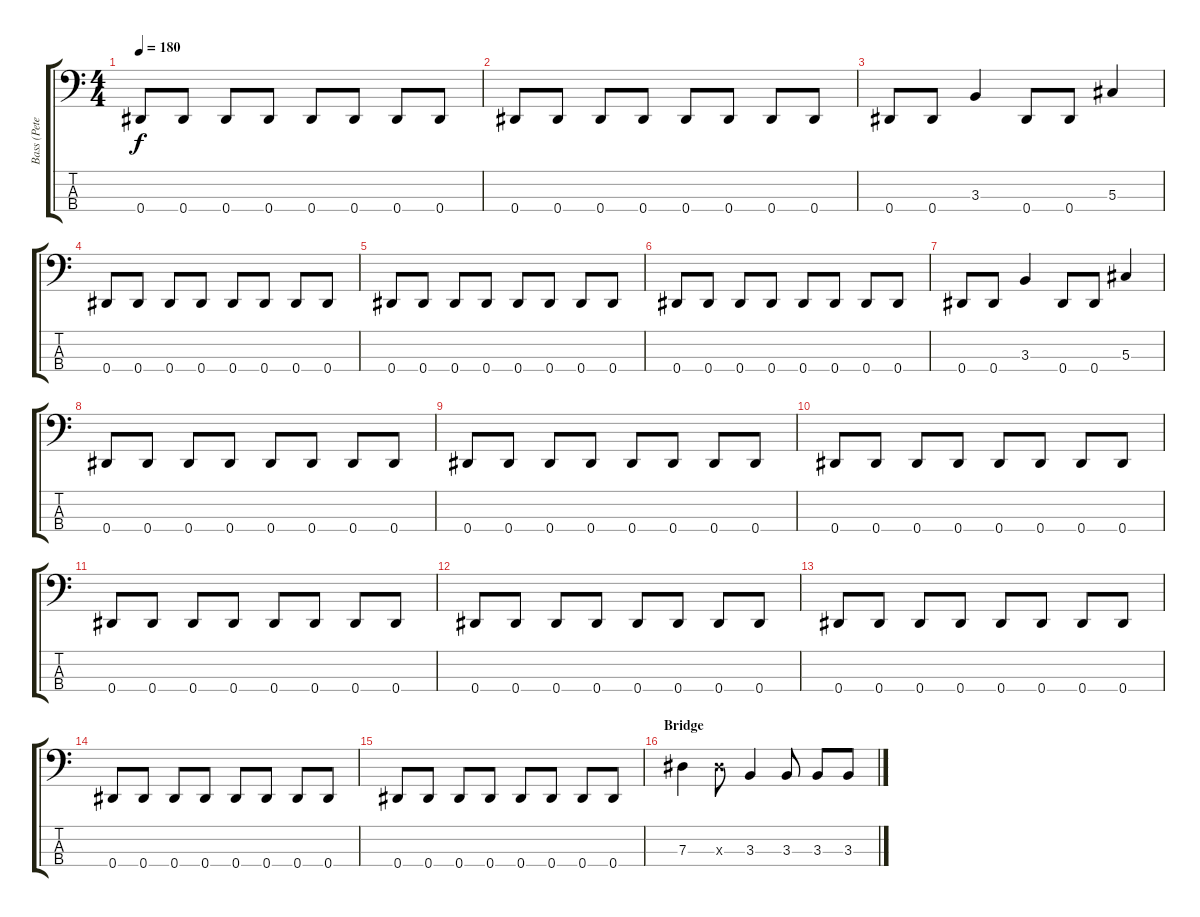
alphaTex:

\track ("Bass (Peter London)" "Bass (Pete") {instrument electricbasspick}
\staff {score tabs}
\tuning (Gb2 Db2 Ab1 Eb1) {hide}
\ts (4 4)
\tempo 180
\clef f4
\ks c
0.4.8{dy f} 0.4.8 0.4.8 0.4.8 0.4.8 0.4.8 0.4.8 0.4.8 |
0.4.8 0.4.8 0.4.8 0.4.8 0.4.8 0.4.8 0.4.8 0.4.8 |
0.4.8 0.4.8 3.3.4 0.4.8 0.4.8 5.3.4 |
0.4.8 0.4.8 0.4.8 0.4.8 0.4.8 0.4.8 0.4.8 0.4.8 |
0.4.8 0.4.8 0.4.8 0.4.8 0.4.8 0.4.8 0.4.8 0.4.8 |
0.4.8 0.4.8 0.4.8 0.4.8 0.4.8 0.4.8 0.4.8 0.4.8 |
0.4.8 0.4.8 3.3.4 0.4.8 0.4.8 5.3.4 |
0.4.8 0.4.8 0.4.8 0.4.8 0.4.8 0.4.8 0.4.8 0.4.8 |
0.4.8 0.4.8 0.4.8 0.4.8 0.4.8 0.4.8 0.4.8 0.4.8 |
0.4.8 0.4.8 0.4.8 0.4.8 0.4.8 0.4.8 0.4.8 0.4.8 |
0.4.8 0.4.8 0.4.8 0.4.8 0.4.8 0.4.8 0.4.8 0.4.8 |
0.4.8 0.4.8 0.4.8 0.4.8 0.4.8 0.4.8 0.4.8 0.4.8 |
0.4.8 0.4.8 0.4.8 0.4.8 0.4.8 0.4.8 0.4.8 0.4.8 |
0.4.8 0.4.8 0.4.8 0.4.8 0.4.8 0.4.8 0.4.8 0.4.8 |
0.4.8 0.4.8 0.4.8 0.4.8 0.4.8 0.4.8 0.4.8 0.4.8 |
\section ("" "Bridge")
7.3.4 7.3{x}.8 3.3.4 3.3.8 3.3.8 3.3.8
